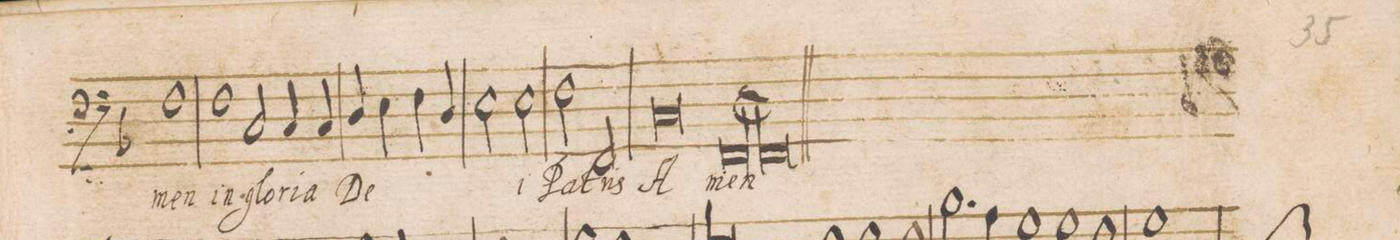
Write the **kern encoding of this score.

**kern	**text
*I"BASVS	*
*clefF4	*
*k[b-]	*
*met(C|)	*
*M2/1	*
1F	-men
1F	in
=85-	=85-
2C/	glo-
4C/	-ri-
4C/	-a
4D/	De-
4E\	.
4F\	.
4D/	.
=86-	=86-
2E\	.
2E\	-i
2F\	Pa-
2FF/	-tris
=87-	=87-
0C	A-
=88-	=88-
0FFl;	-men
==	==
*-	*-
